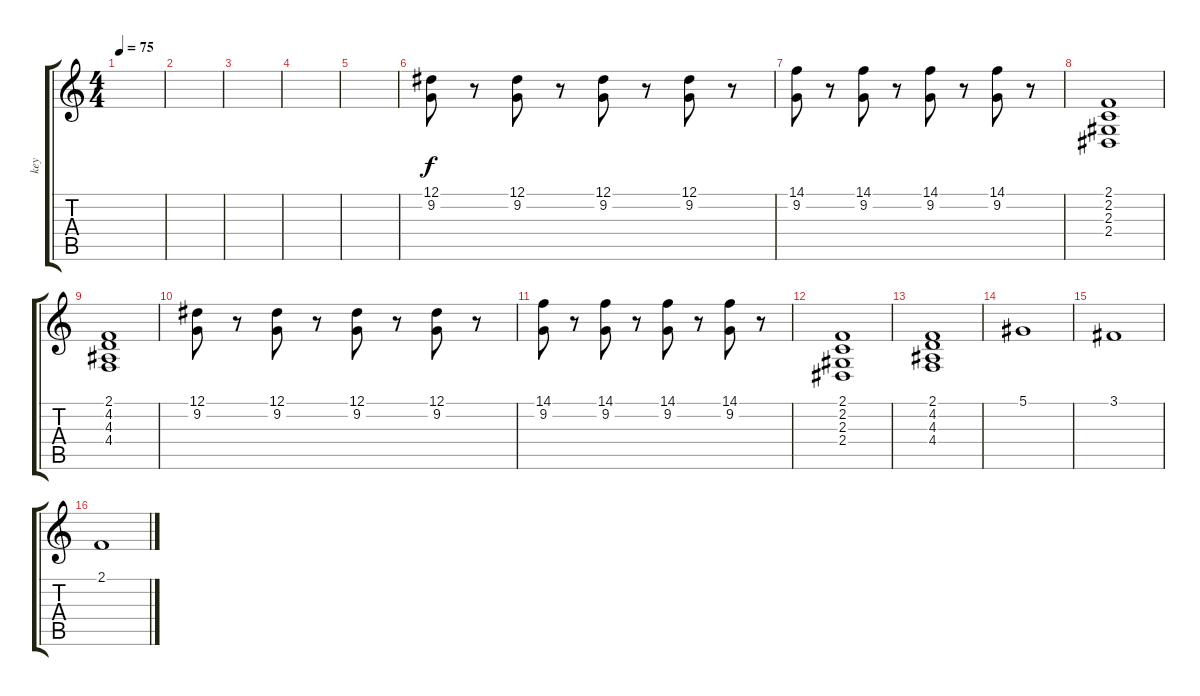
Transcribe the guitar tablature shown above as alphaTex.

\track ("key" "key") {instrument synthstrings2}
\staff {score tabs}
\tuning (Eb4 Bb3 Gb3 Db3 Ab2 Eb2) {hide}
\ts (4 4)
\tempo 75
\clef g2
\ks c
|
|
|
|
|
(12.1 9.2).8 r.8 (12.1 9.2).8 r.8 (12.1 9.2).8 r.8 (12.1 9.2).8 r.8 |
(14.1 9.2).8 r.8 (14.1 9.2).8 r.8 (14.1 9.2).8 r.8 (14.1 9.2).8 r.8 |
(2.1 2.2 2.3 2.4).1 |
(2.1 4.2 4.3 4.4).1 |
(12.1 9.2).8 r.8 (12.1 9.2).8 r.8 (12.1 9.2).8 r.8 (12.1 9.2).8 r.8 |
(14.1 9.2).8 r.8 (14.1 9.2).8 r.8 (14.1 9.2).8 r.8 (14.1 9.2).8 r.8 |
(2.1 2.2 2.3 2.4).1 |
(2.1 4.2 4.3 4.4).1 |
5.1.1 |
3.1.1 |
2.1.1
